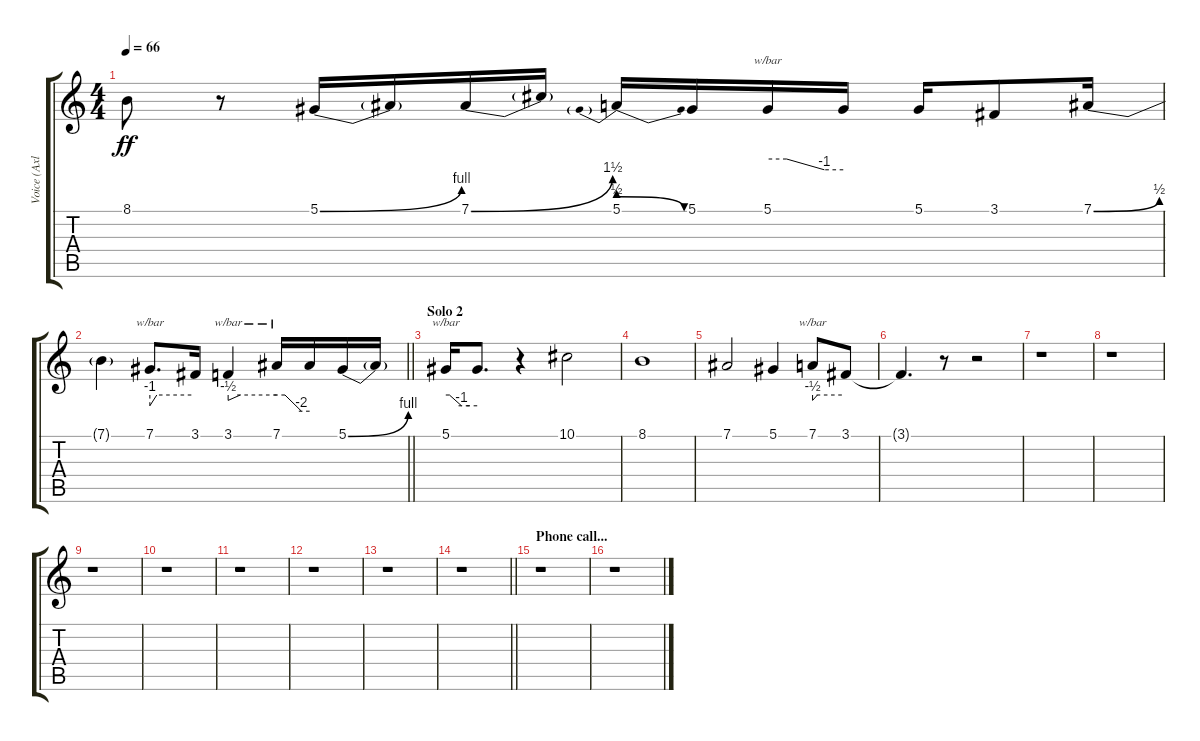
\track ("Voice (Axl)" "Voice (Axl") {instrument lead2sawtooth}
\staff {score tabs}
\tuning (Eb4 Bb3 Gb3 Db3 Ab2 Eb2) {hide}
\ts (4 4)
\tempo 66
\clef g2
\ks c
8.1{t}.8{dy ff} r.8 5.1{be (bend 0 0 60 4)}.16 5.1{t}.16 7.1{be (bend 0 0 60 6)}.16 7.1{t}.16 5.1{be (prebendrelease 0 2 60 0)}.16 5.1.16 5.1.16{tbe (custom default 0 0 15 0 45 -4 60 -4)} 5.1{t}.16 5.1.16 3.1.8 7.1{be (bend 0 0 60 2)}.16 |
\barLineRight lightlight
7.1{t}.4 7.1.8{d tbe (custom default 0 -4 10 0 60 0)} 3.1.16 3.1.4{tbe (custom default 0 -2 15 0 60 0)} 7.1.16{tbe (custom default 0 0 15 0 45 -8 60 -8)} 7.1{t}.16 5.1{be (bend 0 0 60 4)}.16 5.1{t}.16 |
\section ("" "Solo 2")
5.1.16{tbe (custom default 0 0 7 0 30 -4 45 -4 60 -4)} 5.1{t}.8{d} r.4 10.1.2 |
8.1.1 |
7.1.2 5.1.4 7.1.8{tbe (custom default 0 -2 10 0 60 0)} 3.1.8 |
3.1{t}.4{d} r.8 r.2 |
r.1 |
r.1 |
r.1 |
r.1 |
r.1 |
r.1 |
r.1 |
\barLineRight lightlight
r.1 |
\section ("" "Phone call...")
r.1 |
r.1
